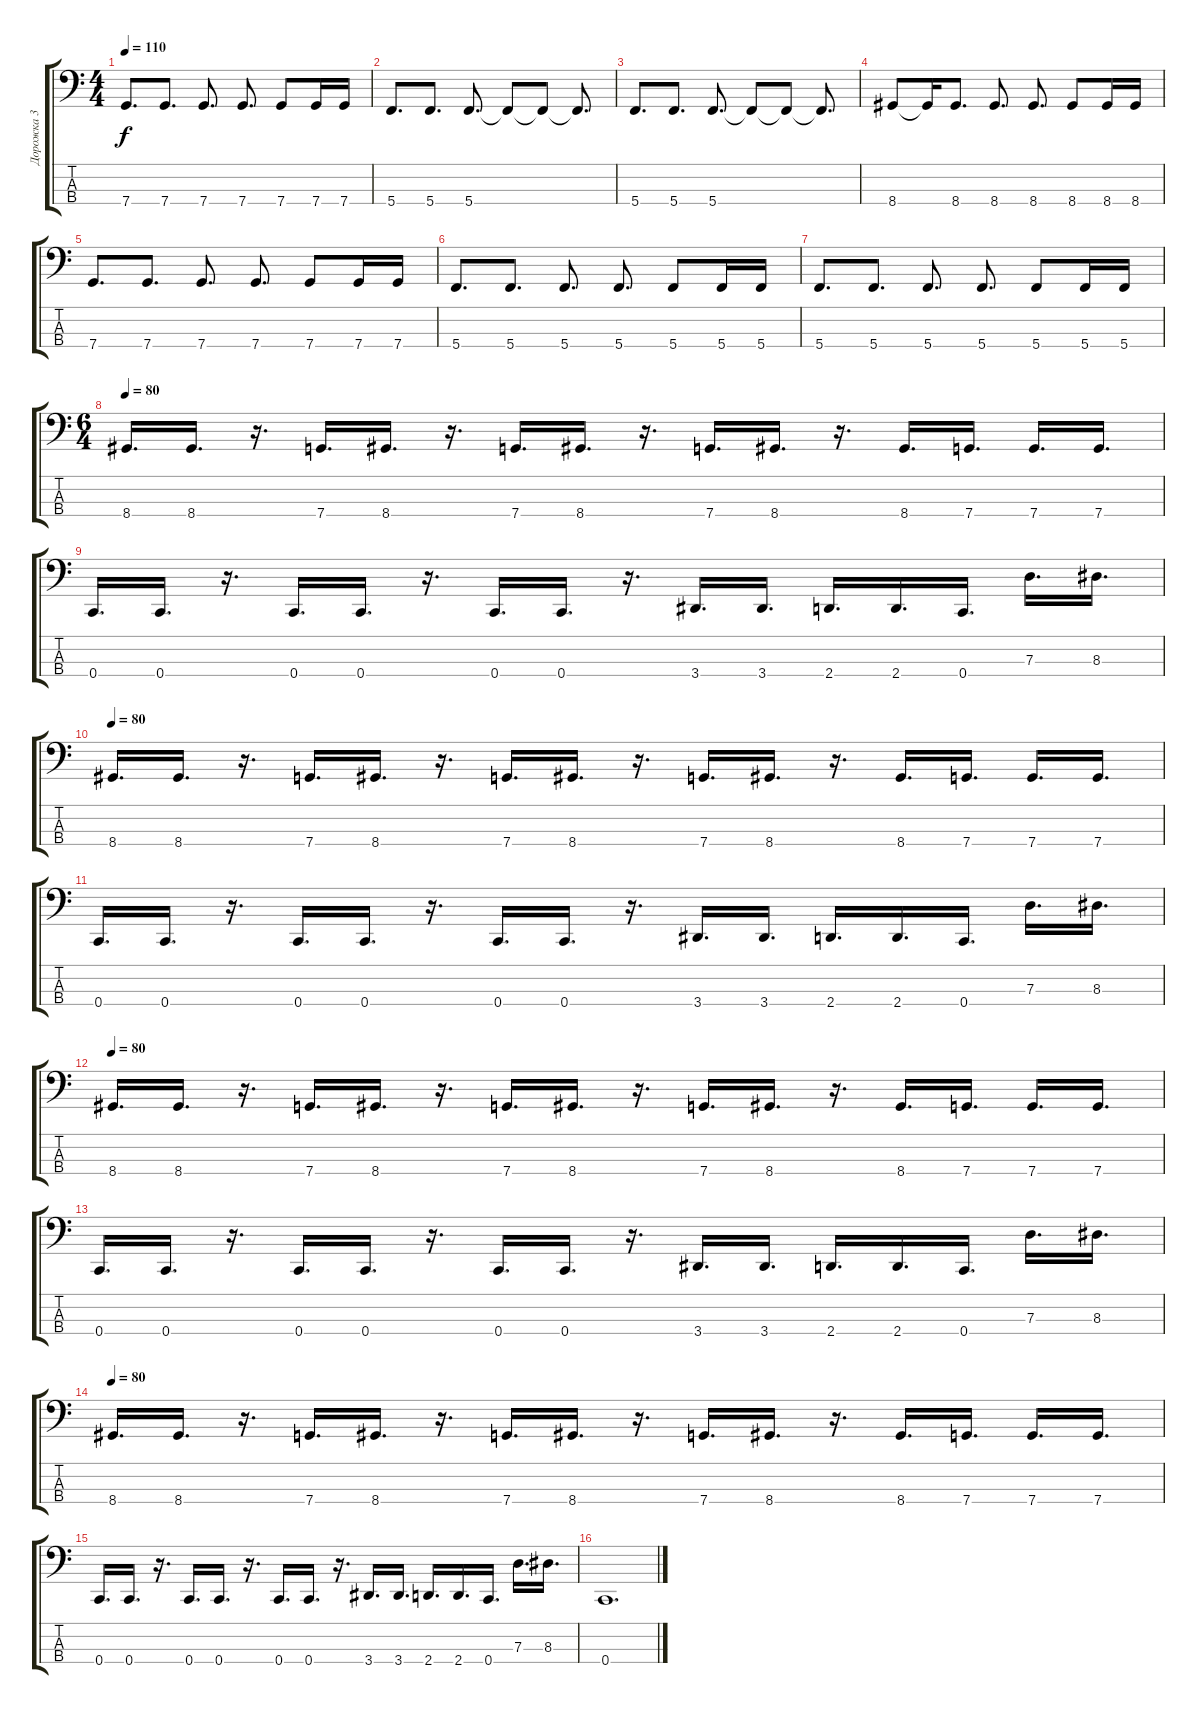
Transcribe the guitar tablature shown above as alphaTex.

\track ("Дорожка 3" "Дорожка 3") {instrument electricbassfinger}
\staff {score tabs}
\tuning (F2 C2 G1 C1) {hide}
\ts (4 4)
\tempo 110
\clef f4
\ks c
7.4.8{d dy f} 7.4.8{d} 7.4.8{d} 7.4.8{d} 7.4.8 7.4.16 7.4.16 |
5.4.8{d} 5.4.8{d} 5.4.8{d} 5.4{t}.8 5.4{t}.8 5.4{t}.8{d} |
5.4.8{d} 5.4.8{d} 5.4.8{d} 5.4{t}.8 5.4{t}.8 5.4{t}.8{d} |
8.4.8 8.4{t}.16 8.4.8{d} 8.4.8{d} 8.4.8{d} 8.4.8 8.4.16 8.4.16 |
7.4.8{d} 7.4.8{d} 7.4.8{d} 7.4.8{d} 7.4.8 7.4.16 7.4.16 |
5.4.8{d} 5.4.8{d} 5.4.8{d} 5.4.8{d} 5.4.8 5.4.16 5.4.16 |
5.4.8{d} 5.4.8{d} 5.4.8{d} 5.4.8{d} 5.4.8 5.4.16 5.4.16 |
\ts (6 4)
\tempo 80
8.4.16{d} 8.4.16{d} r.16{d} 7.4.16{d} 8.4.16{d} r.16{d} 7.4.16{d} 8.4.16{d} r.16{d} 7.4.16{d} 8.4.16{d} r.16{d} 8.4.16{d} 7.4.16{d} 7.4.16{d} 7.4.16{d} |
0.4.16{d} 0.4.16{d} r.16{d} 0.4.16{d} 0.4.16{d} r.16{d} 0.4.16{d} 0.4.16{d} r.16{d} 3.4.16{d} 3.4.16{d} 2.4.16{d} 2.4.16{d} 0.4.16{d} 7.3.16{d} 8.3.16{d} |
\tempo 80
8.4.16{d} 8.4.16{d} r.16{d} 7.4.16{d} 8.4.16{d} r.16{d} 7.4.16{d} 8.4.16{d} r.16{d} 7.4.16{d} 8.4.16{d} r.16{d} 8.4.16{d} 7.4.16{d} 7.4.16{d} 7.4.16{d} |
0.4.16{d} 0.4.16{d} r.16{d} 0.4.16{d} 0.4.16{d} r.16{d} 0.4.16{d} 0.4.16{d} r.16{d} 3.4.16{d} 3.4.16{d} 2.4.16{d} 2.4.16{d} 0.4.16{d} 7.3.16{d} 8.3.16{d} |
\tempo 80
8.4.16{d} 8.4.16{d} r.16{d} 7.4.16{d} 8.4.16{d} r.16{d} 7.4.16{d} 8.4.16{d} r.16{d} 7.4.16{d} 8.4.16{d} r.16{d} 8.4.16{d} 7.4.16{d} 7.4.16{d} 7.4.16{d} |
0.4.16{d} 0.4.16{d} r.16{d} 0.4.16{d} 0.4.16{d} r.16{d} 0.4.16{d} 0.4.16{d} r.16{d} 3.4.16{d} 3.4.16{d} 2.4.16{d} 2.4.16{d} 0.4.16{d} 7.3.16{d} 8.3.16{d} |
\tempo 80
8.4.16{d} 8.4.16{d} r.16{d} 7.4.16{d} 8.4.16{d} r.16{d} 7.4.16{d} 8.4.16{d} r.16{d} 7.4.16{d} 8.4.16{d} r.16{d} 8.4.16{d} 7.4.16{d} 7.4.16{d} 7.4.16{d} |
0.4.16{d} 0.4.16{d} r.16{d} 0.4.16{d} 0.4.16{d} r.16{d} 0.4.16{d} 0.4.16{d} r.16{d} 3.4.16{d} 3.4.16{d} 2.4.16{d} 2.4.16{d} 0.4.16{d} 7.3.16{d} 8.3.16{d} |
0.4.1{d}
